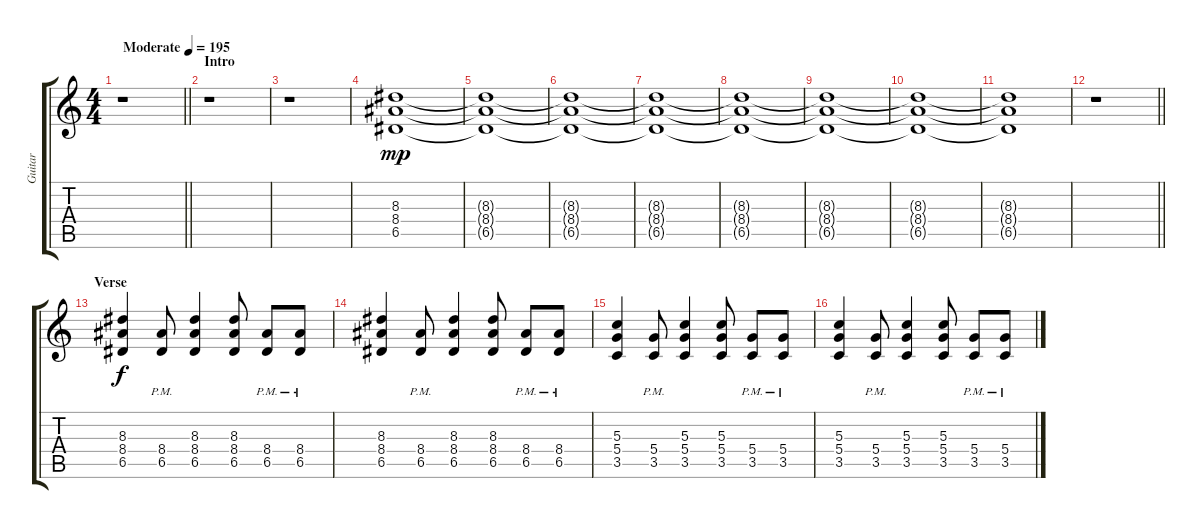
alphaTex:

\track ("Guitar" "Guitar") {instrument overdrivenguitar}
\staff {score tabs}
\tuning (E4 B3 G3 D3 A2 E2) {hide}
\ts (4 4)
\tempo (195 "Moderate")
\clef g2
\barLineRight lightlight
\ks c
r.1{dy mp instrument overdrivenguitar} |
\section ("" "Intro")
r.1 |
r.1 |
(8.3 8.4 6.5).1 |
(8.3{t} 8.4{t} 6.5{t}).1 |
(8.3{t} 8.4{t} 6.5{t}).1 |
(8.3{t} 8.4{t} 6.5{t}).1 |
(8.3{t} 8.4{t} 6.5{t}).1 |
(8.3{t} 8.4{t} 6.5{t}).1 |
(8.3{t} 8.4{t} 6.5{t}).1 |
(8.3{t} 8.4{t} 6.5{t}).1 |
\barLineRight lightlight
r.1 |
\section ("" "Verse")
(8.3 8.4 6.5).4{dy f} (8.4{pm} 6.5{pm}).8 (8.3 8.4 6.5).4 (8.3 8.4 6.5).8 (8.4{pm} 6.5{pm}).8 (8.4{pm} 6.5{pm}).8 |
(8.3 8.4 6.5).4 (8.4{pm} 6.5{pm}).8 (8.3 8.4 6.5).4 (8.3 8.4 6.5).8 (8.4{pm} 6.5{pm}).8 (8.4{pm} 6.5{pm}).8 |
(5.3 5.4 3.5).4 (5.4{pm} 3.5{pm}).8 (5.3 5.4 3.5).4 (5.3 5.4 3.5).8 (5.4{pm} 3.5{pm}).8 (5.4{pm} 3.5{pm}).8 |
(5.3 5.4 3.5).4 (5.4{pm} 3.5{pm}).8 (5.3 5.4 3.5).4 (5.3 5.4 3.5).8 (5.4{pm} 3.5{pm}).8 (5.4{pm} 3.5{pm}).8
